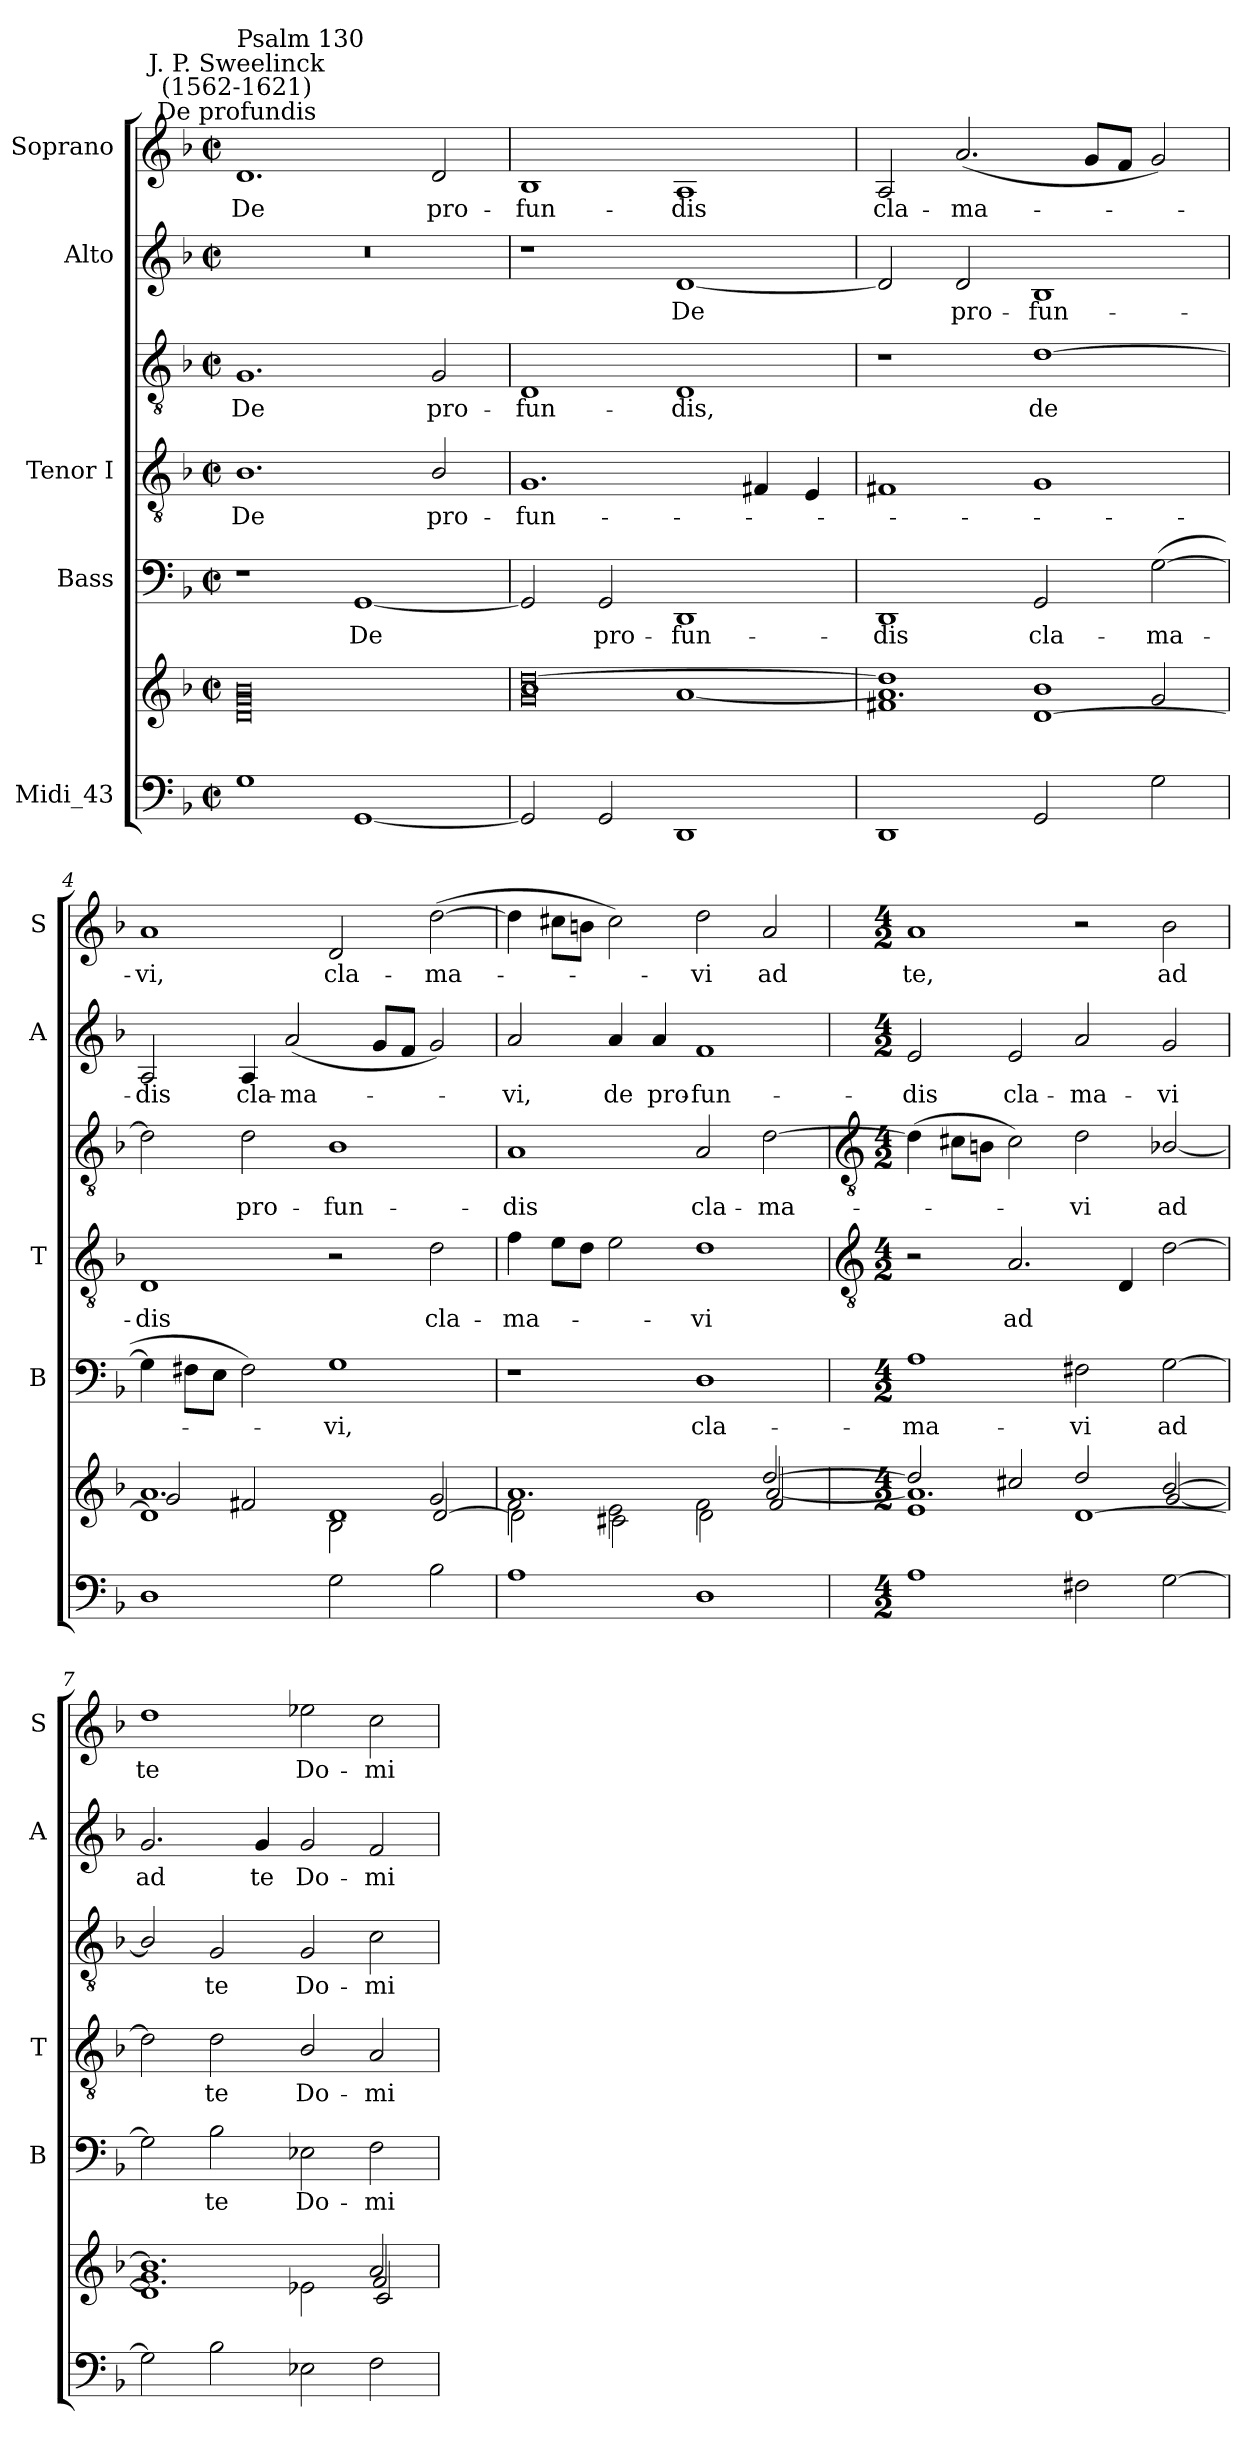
**kern	**kern	**kern	**text	**kern	**text	**kern	**text	**kern	**text	**kern	**text
*part5	*part5	*part4	*part4	*part3	*part3	*part3	*part3	*part2	*part2	*part1	*part1
*staff7	*staff6	*staff5	*staff5	*staff4	*staff4	*staff3	*staff3	*staff2	*staff2	*staff1	*staff1
*I"Midi_43	*	*I"Bass	*	*I"Tenor I	*	*	*	*I"Alto	*	*I"Soprano	*
*	*	*I'B	*	*I'T	*	*	*	*I'A	*	*I'S	*
*clefF4	*clefG2	*clefF4	*	*clefGv2	*	*clefGv2	*	*clefG2	*	*clefG2	*
*k[b-]	*k[b-]	*k[b-]	*	*k[b-]	*	*k[b-]	*	*k[b-]	*	*k[b-]	*
*F:	*F:	*F:	*	*F:	*	*F:	*	*F:	*	*F:	*
*M4/2	*M4/2	*M4/2	*	*M4/2	*	*M4/2	*	*M4/2	*	*M4/2	*
*met(c|)	*met(c|)	*met(c|)	*	*met(c|)	*	*met(c|)	*	*met(c|)	*	*met(c|)	*
=1	=1	=1	=1	=1	=1	=1	=1	=1	=1	=1	=1
*	*^	*	*	*	*	*	*	*	*	*	*
*	*	*^	*	*	*	*	*	*	*	*	*	*
!	!	!	!	!	!	!	!	!	!	!	!	!LO:TX:a:cj:t=De profundis	!
!	!	!	!	!	!	!	!	!	!	!	!	!LO:TX:a:cj:t=J. P. Sweelinck\n(1562-1621)	!
!	!	!	!	!	!	!	!	!	!	!	!	!LO:TX:a:t=Psalm 130	!
!	!	!	!	!	!	!	!LO:LY:b	!	!LO:LY:b	!	!	!	!LO:LY:b
1G	0b-/	0g\	0d\	1r	.	1.B-	-De	1.G	De	0r	.	1.d	De
!	!	!	!	!	!LO:LY:b	!	!	!	!	!	!	!	!
[1GG	.	.	.	[1GG	De	.	.	.	.	.	.	.	.
!	!	!	!	!	!	!	!LO:LY:b	!	!LO:LY:b	!	!	!	!LO:LY:b
.	.	.	.	.	.	2B-/	pro-	2G	pro-	.	.	2d	pro-
=2	=2	=2	=2	=2	=2	=2	=2	=2	=2	=2	=2	=2	=2
!	!	!	!	!	!	!	!LO:LY:b	!	!LO:LY:b	!	!	!	!LO:LY:b
2GG]	[0dd/	1b-\	0g\	2GG]	.	1.G	fun-	1D	-fun-	1r	.	1B-	-fun-
!	!	!	!	!	!LO:LY:b	!	!	!	!	!	!	!	!
2GG	.	.	.	2GG	pro-	.	.	.	.	.	.	.	.
!	!	!	!	!	!LO:LY:b	!	!	!	!LO:LY:b	!	!LO:LY:b	!	!LO:LY:b
1DD	.	[1a\	.	1DD	-fun-	.	.	1D	-dis,	[1d	De	1A	-dis
.	.	.	.	.	.	4F#X	.	.	.	.	.	.	.
.	.	.	.	.	.	4E	.	.	.	.	.	.	.
=3	=3	=3	=3	=3	=3	=3	=3	=3	=3	=3	=3	=3	=3
!	!	!	!	!	!LO:LY:b	!	!	!	!	!	!	!	!LO:LY:b
1DD	1dd/]	1.a\]	1f#X\	1DD	-dis	1F#X	.	1r	.	2d]	.	2A	cla-
!	!	!	!	!	!	!	!	!	!	!	!LO:LY:b	!	!LO:LY:b
.	.	.	.	.	.	.	.	.	.	2d	pro-	(<2.a	-ma-
!	!	!	!	!	!LO:LY:b	!	!	!	!LO:LY:b	!	!LO:LY:b	!	!
2GG	1b-/	.	[1d\	2GG	cla-	1G	.	[1d	de	1B-	-fun-	.	.
.	.	.	.	.	.	.	.	.	.	.	.	8gL	.
.	.	.	.	.	.	.	.	.	.	.	.	8fJ	.
!	!	!	!	!	!LO:LY:b	!	!	!	!	!	!	!	!
2G	.	2g/	.	(>[2G	-ma-	.	.	.	.	.	.	2g)	.
=4	=4	=4	=4	=4	=4	=4	=4	=4	=4	=4	=4	=4	=4
!	!	!	!	!	!	!	!LO:LY:b	!	!	!	!LO:LY:b	!	!LO:LY:b
1D	1.a/	2g/	1d\]	4G]	.	1D	-dis	2d]	.	2A	-dis	1a	vi,
.	.	.	.	8F#XL	.	.	.	.	.	.	.	.	.
.	.	.	.	8EJ	.	.	.	.	.	.	.	.	.
!	!	!	!	!	!	!	!	!	!LO:LY:b	!	!LO:LY:b	!	!
.	.	2f#X/	.	2F#)	.	.	.	2d	pro-	4A	cla-	.	.
!	!	!	!	!	!	!	!	!	!	!	!LO:LY:b	!	!
.	.	.	.	.	.	.	.	.	.	(<2a	-ma-	.	.
!	!	!	!	!	!LO:LY:b	!	!	!	!LO:LY:b	!	!	!	!LO:LY:b
2G	.	1d\	2B-\	1G	vi,	2r	.	1B-	-fun-	.	.	2d	cla-
.	.	.	.	.	.	.	.	.	.	8gL	.	.	.
.	.	.	.	.	.	.	.	.	.	8fJ	.	.	.
!	!	!	!	!	!	!	!LO:LY:b	!	!	!	!	!	!LO:LY:b
2B-	2g/	.	[2d/	.	.	2d	cla-	.	.	2g)	.	(>[2dd	-ma-
=5	=5	=5	=5	=5	=5	=5	=5	=5	=5	=5	=5	=5	=5
!	!	!	!	!	!	!	!LO:LY:b	!	!LO:LY:b	!	!LO:LY:b	!	!
1A	1.a/	2f\	2d\]	1r	.	4f	ma-	1A	-dis	2a	vi,	4dd]	.
.	.	.	.	.	.	8eL	.	.	.	.	.	8cc#XL	.
.	.	.	.	.	.	8dJ	.	.	.	.	.	8bnJ	.
!	!	!	!	!	!	!	!	!	!	!	!LO:LY:b	!	!
.	.	2e\	2c#X\	.	.	2e	.	.	.	4a	de	2cc#)	.
!	!	!	!	!	!	!	!	!	!	!	!LO:LY:b	!	!
.	.	.	.	.	.	.	.	.	.	4a	pro-	.	.
!	!	!	!	!	!LO:LY:b	!	!LO:LY:b	!	!LO:LY:b	!	!LO:LY:b	!	!LO:LY:b
1D	.	2f\	2d\	1D	cla-	1d	vi	2A	cla-	1f	-fun-	2dd	vi
!	!	!	!	!	!	!	!	!	!LO:LY:b	!	!	!	!LO:LY:b
.	[2dd/	[2a/	2f/	.	.	.	.	[2d	-ma-	.	.	2a	ad
!!LO:LB:g=z
=6	=6	=6	=6	=6	=6	=6	=6	=6	=6	=6	=6	=6	=6
*	*	*	*	*	*	*clefGv2	*	*clefGv2	*	*	*	*	*
*M4/2	*M4/2	*	*	*M4/2	*	*M4/2	*	*M4/2	*	*M4/2	*	*M4/2	*
!	!	!	!	!	!LO:LY:b	!	!	!	!	!	!LO:LY:b	!	!LO:LY:b
1A	2dd/]	1.a\]	1e\	1A	-ma-	2r	.	(>4d]	.	2e	-dis	1a	te,
.	.	.	.	.	.	.	.	8c#XL	.	.	.	.	.
.	.	.	.	.	.	.	.	8BnJ	.	.	.	.	.
!	!	!	!	!	!	!	!LO:LY:b	!	!	!	!LO:LY:b	!	!
.	2cc#X/	.	.	.	.	2.A	ad	2c#)	.	2e	cla-	.	.
!	!	!	!	!	!LO:LY:b	!	!	!	!LO:LY:b	!	!LO:LY:b	!	!
2F#X	2dd/	.	[1d\	2F#X	-vi	.	.	2d	vi	2a	-ma-	2r	.
.	.	.	.	.	.	4D	.	.	.	.	.	.	.
!	!	!	!	!	!LO:LY:b	!	!	!	!LO:LY:b	!	!LO:LY:b	!	!LO:LY:b
[2G	[2b-/	[2g/	.	[2G	ad	[2d	.	[2B-X/	ad	2g	-vi	2b-	ad
=7	=7	=7	=7	=7	=7	=7	=7	=7	=7	=7	=7	=7	=7
!	!	!	!	!	!	!	!	!	!	!	!LO:LY:b	!	!LO:LY:b
2G]	1.b-/]	1.g\]	1d\]	2G]	.	2d]	.	2B-/]	.	2.g	ad	1dd	te
!	!	!	!	!	!LO:LY:b	!	!LO:LY:b	!	!LO:LY:b	!	!	!	!
2B-	.	.	.	2B-	te	2d	-te	2G	te	.	.	.	.
!	!	!	!	!	!	!	!	!	!	!	!LO:LY:b	!	!
.	.	.	.	.	.	.	.	.	.	4g	te	.	.
!	!	!	!	!	!LO:LY:b	!	!LO:LY:b	!	!LO:LY:b	!	!LO:LY:b	!	!LO:LY:b
2E-X	.	.	2e-X\	2E-X	Do-	2B-/	Do-	2G	Do-	2g	Do-	2ee-X	Do-
!	!	!	!	!	!LO:LY:b	!	!LO:LY:b	!	!LO:LY:b	!	!LO:LY:b	!	!LO:LY:b
2F	2a/	2f/	2c/	2F	-mi-	2A	-mi-	2c	-mi-	2f	-mi-	2cc	-mi-
*	*v	*v	*v	*	*	*	*	*	*	*	*	*	*
=	=	=	=	=	=	=	=	=	=	=	=
*-	*-	*-	*-	*-	*-	*-	*-	*-	*-	*-	*-
